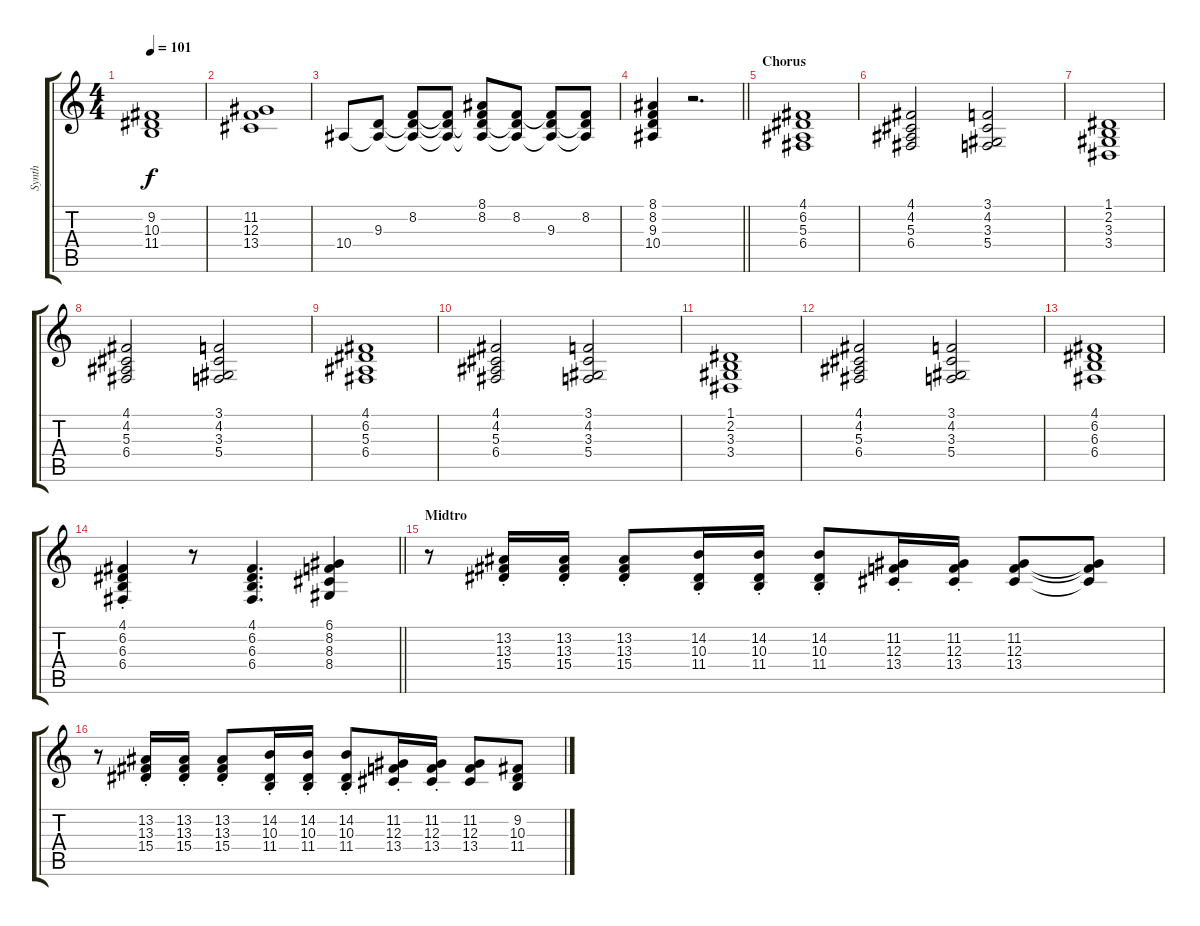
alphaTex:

\track ("Synth" "Synth") {instrument stringensemble1}
\staff {score tabs}
\tuning (D4 A3 F3 C3 G2 D2) {hide}
\ts (4 4)
\tempo 101
\clef g2
\ks c
(9.2 10.3 11.4).1{dy f} |
(11.2 12.3 13.4).1 |
10.4.8 (9.3 10.4{t}).8 (8.2 9.3{t} 10.4{t}).8 (8.2{t} 9.3{t} 10.4{t}).8 (8.1 8.2 9.3{t} 10.4{t}).8 (8.2 9.3{t} 10.4{t}).8 (8.2{t} 9.3 10.4{t}).8 (8.2 9.3{t} 10.4{t}).8 |
\barLineRight lightlight
(8.1 8.2 9.3 10.4).4 r.2{d} |
\section ("" "Chorus")
(4.1 6.2 5.3 6.4).1{volume 10 instrument churchorgan} |
(4.1 4.2 5.3 6.4).2 (3.1 4.2 3.3 5.4).2 |
(1.1 2.2 3.3 3.4).1 |
(4.1 4.2 5.3 6.4).2 (3.1 4.2 3.3 5.4).2 |
(4.1 6.2 5.3 6.4).1 |
(4.1 4.2 5.3 6.4).2 (3.1 4.2 3.3 5.4).2 |
(1.1 2.2 3.3 3.4).1 |
(4.1 4.2 5.3 6.4).2 (3.1 4.2 3.3 5.4).2 |
(4.1 6.2 6.3 6.4).1 |
\barLineRight lightlight
(4.1{st} 6.2{st} 6.3{st} 6.4{st}).4 r.8 (4.1 6.2 6.3 6.4).4{d} (6.1 8.2 8.3 8.4).4 |
\section ("" "Midtro")
r.8{volume 13 instrument stringensemble1} (13.2{st} 13.3{st} 15.4{st}).16 (13.2{st} 13.3{st} 15.4{st}).16 (13.2{st} 13.3{st} 15.4{st}).8 (14.2{st} 10.3{st} 11.4{st}).16 (14.2{st} 10.3{st} 11.4{st}).16 (14.2{st} 10.3{st} 11.4{st}).8 (11.2{st} 12.3{st} 13.4{st}).16 (11.2{st} 12.3{st} 13.4{st}).16 (11.2 12.3 13.4).8 (11.2{t} 12.3{t} 13.4{t}).8 |
r.8 (13.2{st} 13.3{st} 15.4{st}).16 (13.2{st} 13.3{st} 15.4{st}).16 (13.2{st} 13.3{st} 15.4{st}).8 (14.2{st} 10.3{st} 11.4{st}).16 (14.2{st} 10.3{st} 11.4{st}).16 (14.2{st} 10.3{st} 11.4{st}).8 (11.2{st} 12.3{st} 13.4{st}).16 (11.2{st} 12.3{st} 13.4{st}).16 (11.2 12.3 13.4).8 (9.2 10.3 11.4).8
